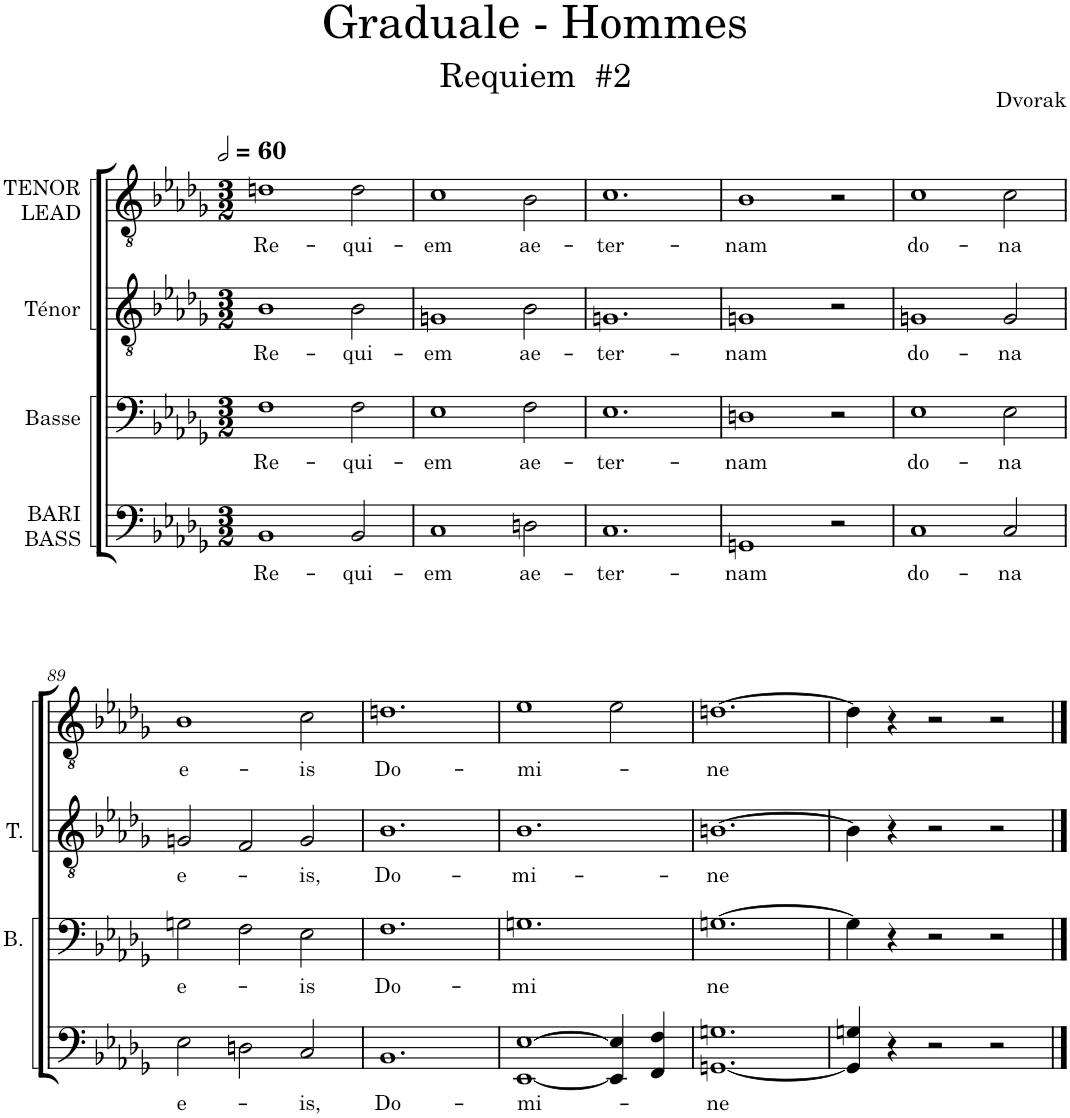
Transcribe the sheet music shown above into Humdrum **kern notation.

**kern	**text	**kern	**text	**kern	**text	**kern	**text
*part4	*part4	*part3	*part3	*part2	*part2	*part1	*part1
*staff4	*staff4	*staff3	*staff3	*staff2	*staff2	*staff1	*staff1
*I"BARI BASS	*	*I"Basse	*	*I"Ténor	*	*I"TENOR LEAD	*
*	*	*I'B.	*	*I'T.	*	*	*
*clefF4	*	*clefF4	*	*clefGv2	*	*clefGv2	*
*k[b-e-a-d-g-]	*	*k[b-e-a-d-g-]	*	*k[b-e-a-d-g-]	*	*k[b-e-a-d-g-]	*
*M3/2	*	*M3/2	*	*M3/2	*	*M3/2	*
*MM120	*	*MM120	*	*MM120	*	*MM120	*
=84	=84	=84	=84	=84	=84	=84	=84
!	!LO:LY:b	!	!LO:LY:b	!	!LO:LY:b	!	!LO:LY:b
1BB-	Re-	1F	Re-	1B-	Re-	1dn	Re-
!	!LO:LY:b	!	!LO:LY:b	!	!LO:LY:b	!	!LO:LY:b
2BB-/	-qui-	2F\	-qui-	2B-\	-qui-	2d\	-qui-
=85	=85	=85	=85	=85	=85	=85	=85
!	!LO:LY:b	!	!LO:LY:b	!	!LO:LY:b	!	!LO:LY:b
1C	-em	1E-	-em	1Gn	-em	1c	-em
!	!LO:LY:b	!	!LO:LY:b	!	!LO:LY:b	!	!LO:LY:b
2Dn\	ae-	2F\	ae-	2B-\	ae-	2B-\	ae-
=86	=86	=86	=86	=86	=86	=86	=86
!	!LO:LY:b	!	!LO:LY:b	!	!LO:LY:b	!	!LO:LY:b
1.C	-ter-	1.E-	-ter-	1.Gn	-ter-	1.c	-ter-
=87	=87	=87	=87	=87	=87	=87	=87
!	!LO:LY:b	!	!LO:LY:b	!	!LO:LY:b	!	!LO:LY:b
1GGn	-nam	1Dn	-nam	1Gn	-nam	1B-	-nam
2r	.	2r	.	2r	.	2r	.
=88	=88	=88	=88	=88	=88	=88	=88
!	!LO:LY:b	!	!LO:LY:b	!	!LO:LY:b	!	!LO:LY:b
1C	do-	1E-	do-	1Gn	do-	1c	do-
!	!LO:LY:b	!	!LO:LY:b	!	!LO:LY:b	!	!LO:LY:b
2C/	-na	2E-\	-na	2G/	-na	2c\	-na
!!LO:LB:g=z
=89	=89	=89	=89	=89	=89	=89	=89
!	!LO:LY:b	!	!LO:LY:b	!	!LO:LY:b	!	!LO:LY:b
2E-\	e-	2Gn\	e-	2Gn/	e-	1B-	e-
2Dn\	.	2F\	.	2F/	.	.	.
!	!LO:LY:b	!	!LO:LY:b	!	!LO:LY:b	!	!LO:LY:b
2C/	-is,	2E-\	-is	2G/	-is,	2c\	-is
=90	=90	=90	=90	=90	=90	=90	=90
!	!LO:LY:b	!	!LO:LY:b	!	!LO:LY:b	!	!LO:LY:b
1.BB-	Do-	1.F	Do-	1.B-	Do-	1.dn	Do-
=91	=91	=91	=91	=91	=91	=91	=91
!	!LO:LY:b	!	!LO:LY:b	!	!LO:LY:b	!	!LO:LY:b
[1EE- [1E-	-mi-	1.Gn	-mi	1.B-	-mi-	1e-	-mi-
4EE-/] 4E-/]	.	.	.	.	.	2e-\	.
4FF/ 4F/	.	.	.	.	.	.	.
=92	=92	=92	=92	=92	=92	=92	=92
!	!LO:LY:b	!	!LO:LY:b	!	!LO:LY:b	!	!LO:LY:b
[1.GGn 1.Gn	-ne	[1.Gn	ne	[1.Bn	-ne	[1.dn	-ne
=93	=93	=93	=93	=93	=93	=93	=93
4GG/] 4Gn/	.	4G\]	.	4B\]	.	4d\]	.
4r	.	4r	.	4r	.	4r	.
2r	.	2r	.	2r	.	2r	.
2r	.	2r	.	2r	.	2r	.
==	==	==	==	==	==	==	==
*-	*-	*-	*-	*-	*-	*-	*-
